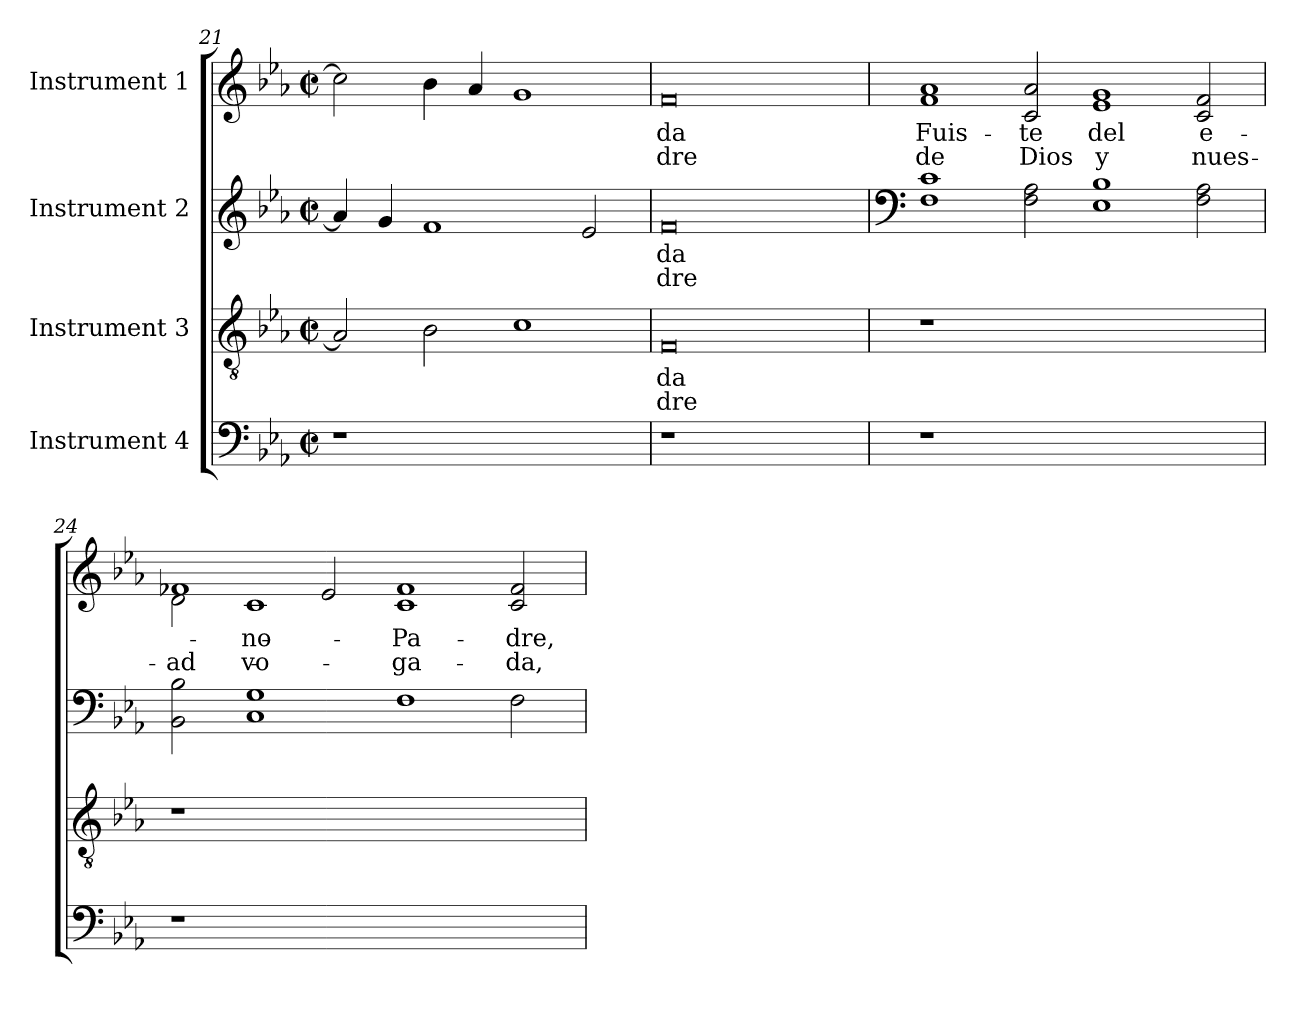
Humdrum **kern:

**kern	**kern	**text	**text	**kern	**text	**text	**kern	**text	**text
*part4	*part3	*part3	*part3	*part2	*part2	*part2	*part1	*part1	*part1
*staff4	*staff3	*staff3	*staff3	*staff2	*staff2	*staff2	*staff1	*staff1	*staff1
*I"Instrument 4	*I"Instrument 3	*	*	*I"Instrument 2	*	*	*I"Instrument 1	*	*
*clefF4	*clefGv2	*	*	*clefG2	*	*	*clefG2	*	*
*k[b-e-a-]	*k[b-e-a-]	*	*	*k[b-e-a-]	*	*	*k[b-e-a-]	*	*
*E-:	*E-:	*	*	*E-:	*	*	*E-:	*	*
*M2/2	*M2/2	*	*	*M2/2	*	*	*M2/2	*	*
*met(c|)	*met(c|)	*	*	*met(c|)	*	*	*met(c|)	*	*
=21	=21	=21	=21	=21	=21	=21	=21	=21	=21
1r	2A-/]	.	.	4a-/]	.	.	2cc\]	.	.
.	.	.	.	4g/	.	.	.	.	.
.	2B-\	.	.	1f	.	.	4b-\	.	.
.	.	.	.	.	.	.	4a-/	.	.
1ryy	1c	.	.	.	.	.	1g	.	.
.	.	.	.	2e-/	.	.	.	.	.
=22	=22	=22	=22	=22	=22	=22	=22	=22	=22
!	!	!LO:LY:b:cj	!LO:LY:b:cj	!	!LO:LY:b:cj	!LO:LY:b:cj	!	!LO:LY:b:cj	!LO:LY:b:cj
1r	0F	-da	dre	0f	-da	dre	0f	-da	dre
1ryy	.	.	.	.	.	.	.	.	.
!!LO:LB:g=z
=23	=23	=23	=23	=23	=23	=23	=23	=23	=23
*	*	*	*	*clefF4	*	*	*	*	*
!	!	!	!	!	!	!	!	!LO:LY:b:cj	!LO:LY:b:cj
1r	1r	.	.	1c 1F	.	.	1a- 1f	Fuis-	-de
!	!	!	!	!	!	!	!	!LO:LY:b:cj	!LO:LY:b:cj
0ryy	0ryy	.	.	2A-\ 2F\	.	.	2a-/ 2c/	te	Dios
!	!	!	!	!	!	!	!	!LO:LY:b:cj	!LO:LY:b:cj
.	.	.	.	1B- 1E-	.	.	1g 1e-	del	y
!	!	!	!	!	!	!	!	!LO:LY:b:cj	!LO:LY:b:cj
.	.	.	.	2A-\ 2F\	.	.	2f/ 2c/	e-	-nues-
=24	=24	=24	=24	=24	=24	=24	=24	=24	=24
!	!	!	!	!	!	!	!	!LO:LY:b:cj	!LO:LY:b:rj
*	*	*	*	*	*	*	*^	*	*
!	!	!	!	!	!	!	!	!	!	!LO:LY:b
1r	1r	.	.	2B-\ 2BB-\	.	.	1f-	2d\	.	ad-
!	!	!	!	!	!	!	!	!	!LO:LY:b:cj	!LO:LY:b:cj
.	.	.	.	1G 1C	.	.	.	1c	-no	vo-
0ryy	0ryy	.	.	.	.	.	2e-/	.	.	.
!	!	!	!	!	!	!	!	!	!LO:LY:b:cj	!LO:LY:b:cj
.	.	.	.	1F	.	.	1f- 1c	1.ryy	-Pa-	-ga-
!	!	!	!	!	!	!	!	!	!LO:LY:b:cj	!LO:LY:b:cj
.	.	.	.	2F\	.	.	2f-/ 2c/	.	-dre,	da,
*	*	*	*	*	*	*	*v	*v	*	*
=	=	=	=	=	=	=	=	=	=
*-	*-	*-	*-	*-	*-	*-	*-	*-	*-
